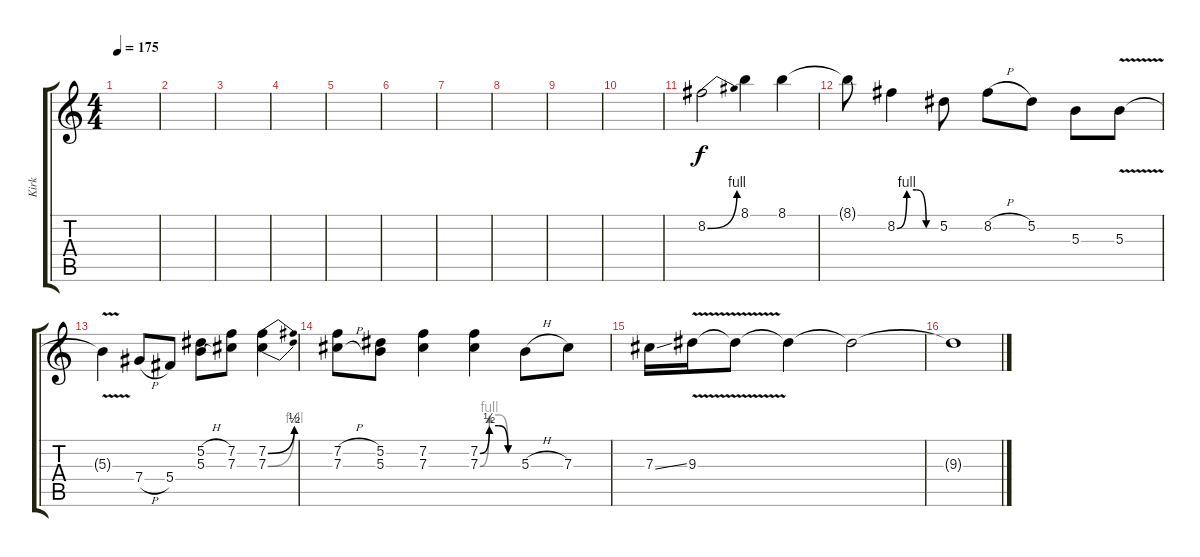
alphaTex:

\track ("Kirk" "Kirk") {instrument overdrivenguitar}
\staff {score tabs}
\tuning (Eb4 Bb3 Gb3 Db3 Ab2 Eb2) {hide}
\ts (4 4)
\tempo 175
\clef g2
\ks c
|
|
|
|
|
|
|
|
|
|
8.2{be (bend 0 0 60 4)}.2 8.1.4 8.1.4 |
8.1{t}.8 8.2{be (custom 0 0 15 4 30 4 45 0 60 0)}.4 5.2.8 8.2{h}.8 5.2.8 5.3.8 5.3{v}.8 |
5.3{t}.4 7.4{h}.8 5.4.8 (5.2{h} 5.3{h}).8 (7.2 7.3).8 (7.2{be (bend 0 0 60 2)} 7.3{be (bend 0 0 60 4)}).4 |
(7.2{h} 7.3{h}).8 (5.2 5.3).8 (7.2 7.3).4 (7.2{be (custom 0 0 15 2 30 2 45 0 60 0)} 7.3{be (custom 0 0 15 4 30 4 45 0 60 0)}).4 5.3{h}.8 7.3.8 |
7.3{ss}.16 9.3{v}.16 9.3{t}.8 9.3{t}.4 9.3{t}.2 |
9.3{t}.1
